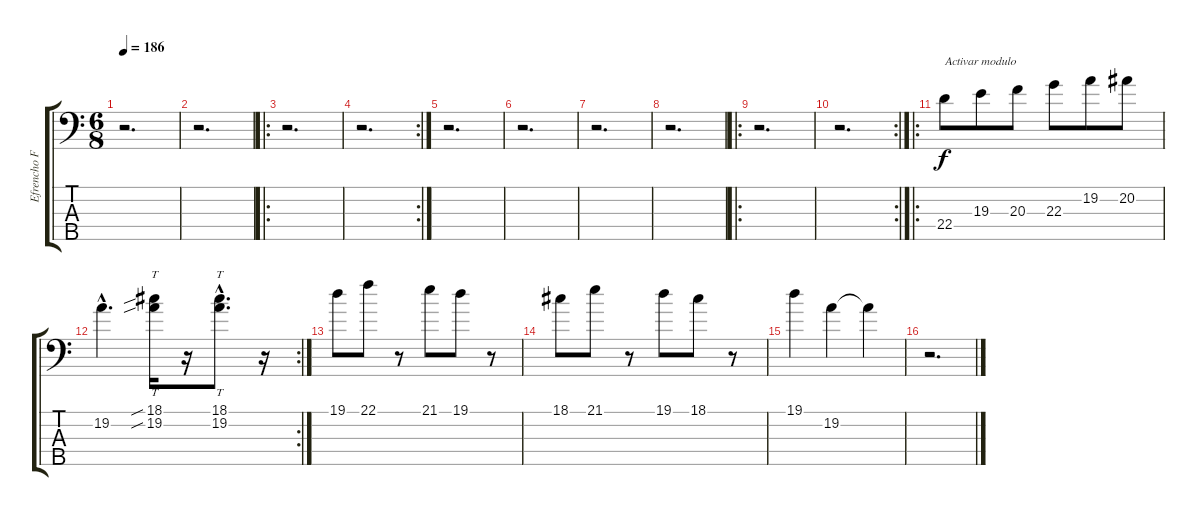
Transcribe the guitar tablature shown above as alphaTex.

\track ("Efrencho FX1" "Efrencho F") {instrument slapbass1}
\staff {score tabs}
\tuning (G2 D2 A1 E1 B0) {hide}
\ts (6 8)
\tempo 186
\clef f4
\ks c
r.2{d dy f instrument slapbass1} |
r.2{d} |
\ro
r.2{d} |
\rc 2
r.2{d} |
r.2{d} |
r.2{d} |
r.2{d} |
r.2{d} |
\ro
r.2{d} |
\rc 2
r.2{d} |
\ro
22.4.8{txt "Activar modulo"} 19.3.8 20.3.8 22.3.8 19.2.8 20.2.8 |
\rc 2
19.2{hac}.4{d} (18.1{sib} 19.2{sib}).16{tt} r.16 (18.1{hac} 19.2{hac}).8{tt d} r.16 |
19.1.8 22.1.8 r.8 21.1.8 19.1.8 r.8 |
18.1.8 21.1.8 r.8 19.1.8 18.1.8 r.8 |
19.1.4 19.2.4 19.2{t}.4 |
r.2{d}
